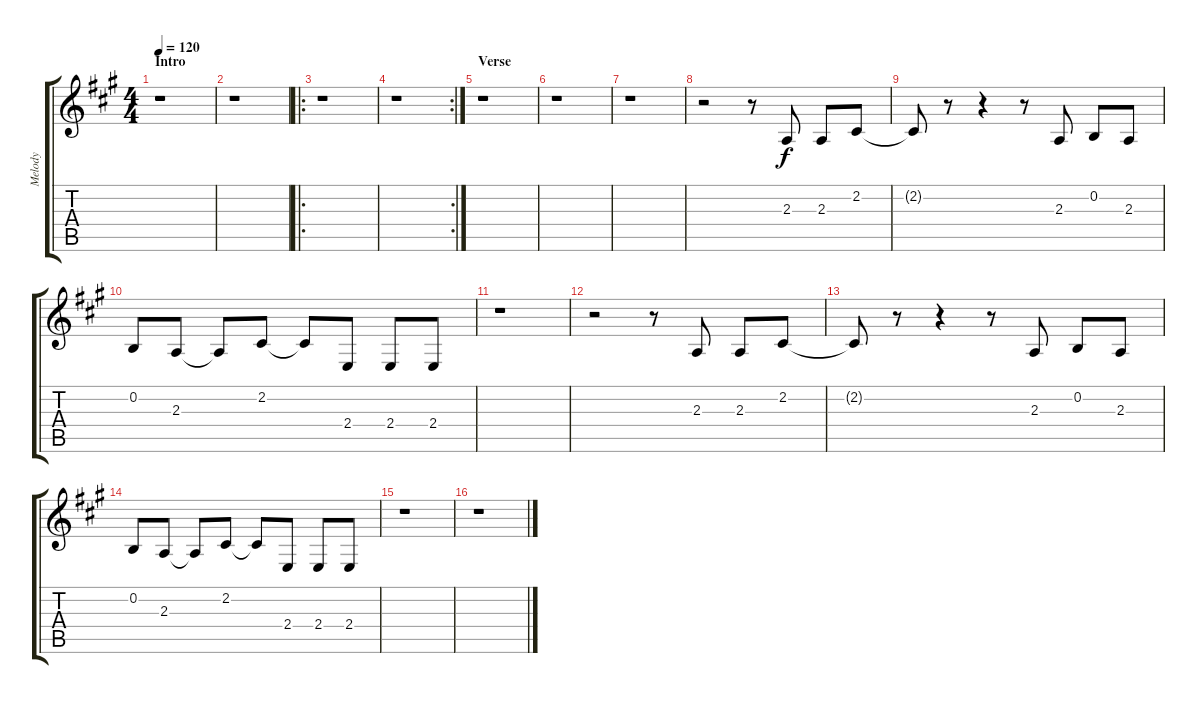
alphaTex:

\track ("Melody" "Melody") {instrument lead2sawtooth}
\staff {score tabs}
\tuning (E4 B3 G3 D3 A2 E2) {hide}
\ts (4 4)
\section ("" "Intro")
\tempo 120
\clef g2
\ks a
r.1{dy f instrument lead2sawtooth} |
r.1 |
\ro
r.1 |
\rc 2
r.1 |
\section ("" "Verse")
r.1 |
r.1 |
r.1 |
r.2 r.8 2.3.8 2.3.8 2.2.8 |
2.2{t}.8 r.8 r.4 r.8 2.3.8 0.2.8 2.3.8 |
0.2.8 2.3.8 2.3{t}.8 2.2.8 2.2{t}.8 2.4.8 2.4.8 2.4.8 |
r.1 |
r.2 r.8 2.3.8 2.3.8 2.2.8 |
2.2{t}.8 r.8 r.4 r.8 2.3.8 0.2.8 2.3.8 |
0.2.8 2.3.8 2.3{t}.8 2.2.8 2.2{t}.8 2.4.8 2.4.8 2.4.8 |
r.1 |
r.1
